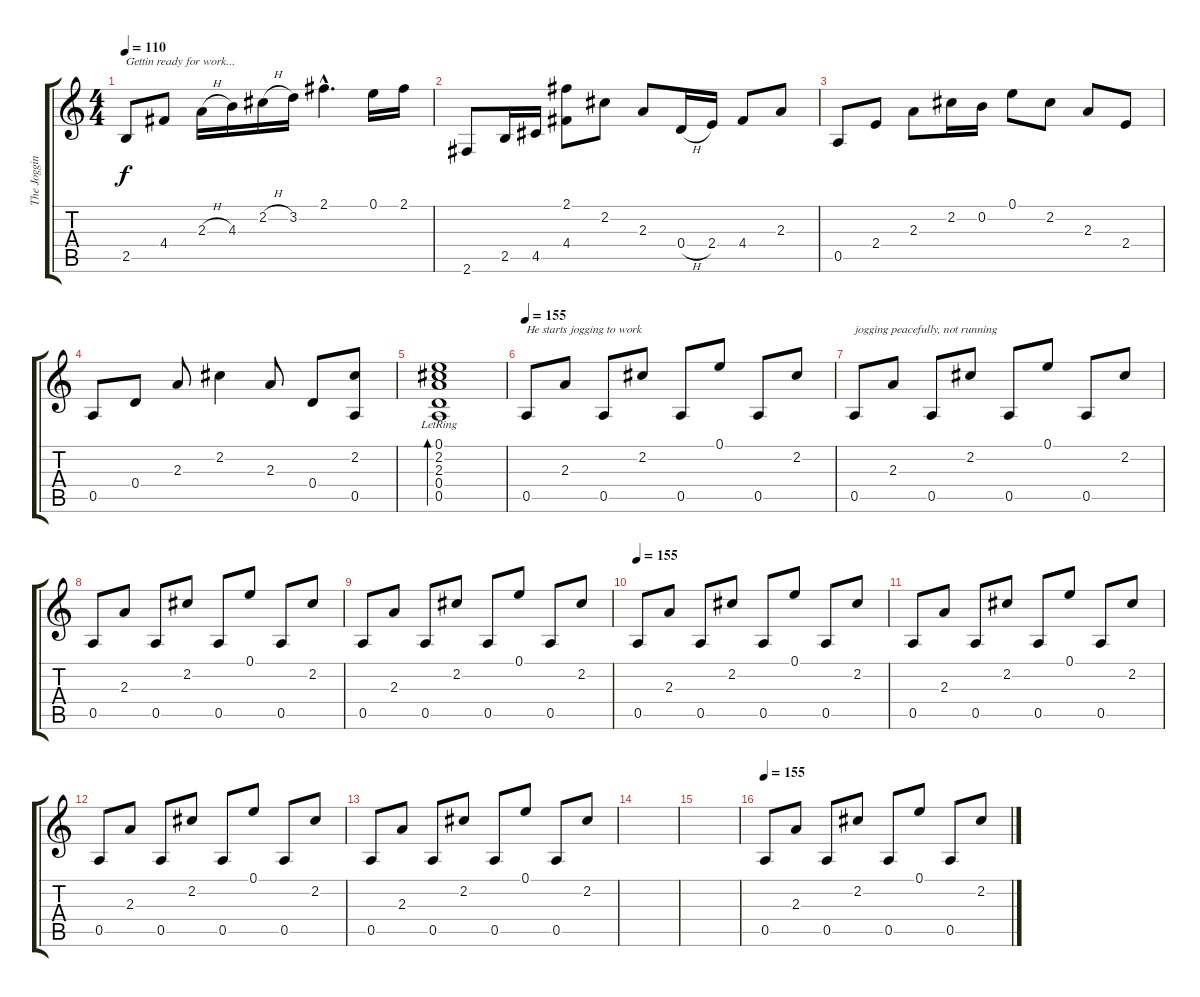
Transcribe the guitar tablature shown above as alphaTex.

\track ("The Jogging Man" "The Joggin") {instrument acousticguitarnylon}
\staff {score tabs}
\tuning (E4 B3 G3 D3 A2 E2) {hide}
\ts (4 4)
\tempo 110
\clef g2
\ks c
2.5.8{txt "Gettin ready for work..." dy f instrument acousticguitarnylon} 4.4.8 2.3{h}.16 4.3.16 2.2{h}.16 3.2.16 2.1{hac}.4{d} 0.1.16 2.1.16 |
2.6.8 2.5.16 4.5.16 (2.1 4.4).8 2.2.8 2.3.8 0.4{h}.16 2.4.16 4.4.8 2.3.8 |
0.5.8 2.4.8 2.3.8 2.2.16 0.2.16 0.1.8 2.2.8 2.3.8 2.4.8 |
0.5.8 0.4.8 2.3.8 2.2.4 2.3.8 0.4.8 (2.2 0.5).8 |
(0.1{lr} 2.2{lr} 2.3{lr} 0.4{lr} 0.5{lr}).1{bd 480} |
\tempo 155
0.5.8{txt "He starts jogging to work"} 2.3.8 0.5.8 2.2.8 0.5.8 0.1.8 0.5.8 2.2.8 |
0.5.8{txt "jogging peacefully, not running"} 2.3.8 0.5.8 2.2.8 0.5.8 0.1.8 0.5.8 2.2.8 |
0.5.8 2.3.8 0.5.8 2.2.8 0.5.8 0.1.8 0.5.8 2.2.8 |
0.5.8 2.3.8 0.5.8 2.2.8 0.5.8 0.1.8 0.5.8 2.2.8 |
\tempo 155
0.5.8 2.3.8 0.5.8 2.2.8 0.5.8 0.1.8 0.5.8 2.2.8 |
0.5.8 2.3.8 0.5.8 2.2.8 0.5.8 0.1.8 0.5.8 2.2.8 |
0.5.8 2.3.8 0.5.8 2.2.8 0.5.8 0.1.8 0.5.8 2.2.8 |
0.5.8 2.3.8 0.5.8 2.2.8 0.5.8 0.1.8 0.5.8 2.2.8 |
|
|
\tempo 155
0.5.8 2.3.8 0.5.8 2.2.8 0.5.8 0.1.8 0.5.8 2.2.8
